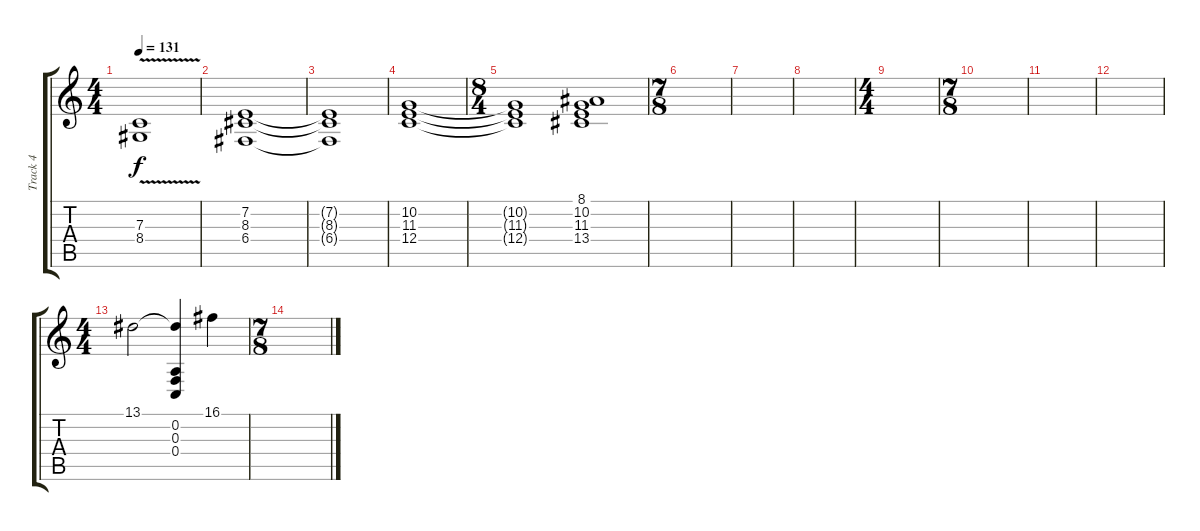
\track ("Track 4" "Track 4") {instrument lead2sawtooth}
\staff {score tabs}
\tuning (D4 A3 F3 C3 G2 C2) {hide}
\ts (4 4)
\tempo 131
\clef g2
\ks c
(7.3{v t} 8.4{t}).1{dy f} |
(7.2 8.3 6.4).1 |
(7.2{t} 8.3{t} 6.4{t}).1 |
(10.2 11.3 12.4).1 |
\ts (8 4)
(10.2{t} 11.3{t} 12.4{t}).1{volume 12} (8.1 10.2 11.3 13.4).1 |
\ts (7 8)
|
|
|
\ts (4 4)
|
\ts (7 8)
|
|
|
\ts (4 4)
13.1.2{volume 10} (13.1{t} 0.2 0.3 0.4).4 16.1.4 |
\ts (7 8)
